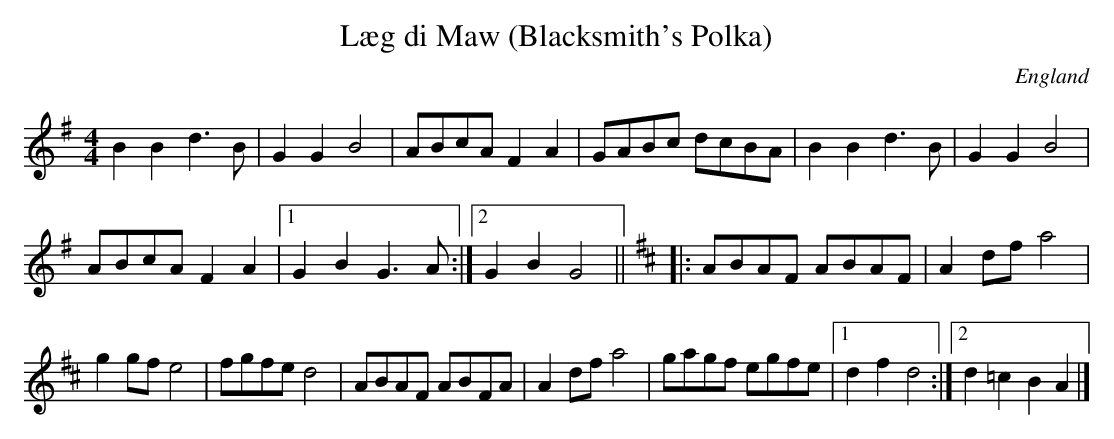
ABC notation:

X:1
T:Læg di Maw (Blacksmith's Polka)
M:4/4
O:England
O:Denmark
K:G
B2B2 d3B|G2G2 B4|ABcA F2A2|GABc dcBA|\
B2B2 d3B|G2G2 B4|
ABcA F2A2 |1 \
G2B2 G3A:|2 G2B2 G4 || \
K:D
|:ABAF ABAF|A2df a4|
g2gf e4| fgfe d4|\
ABAF ABFA|A2df a4| gagf egfe |1 \
d2f2 d4:|2 d2=c2 B2A2|]
